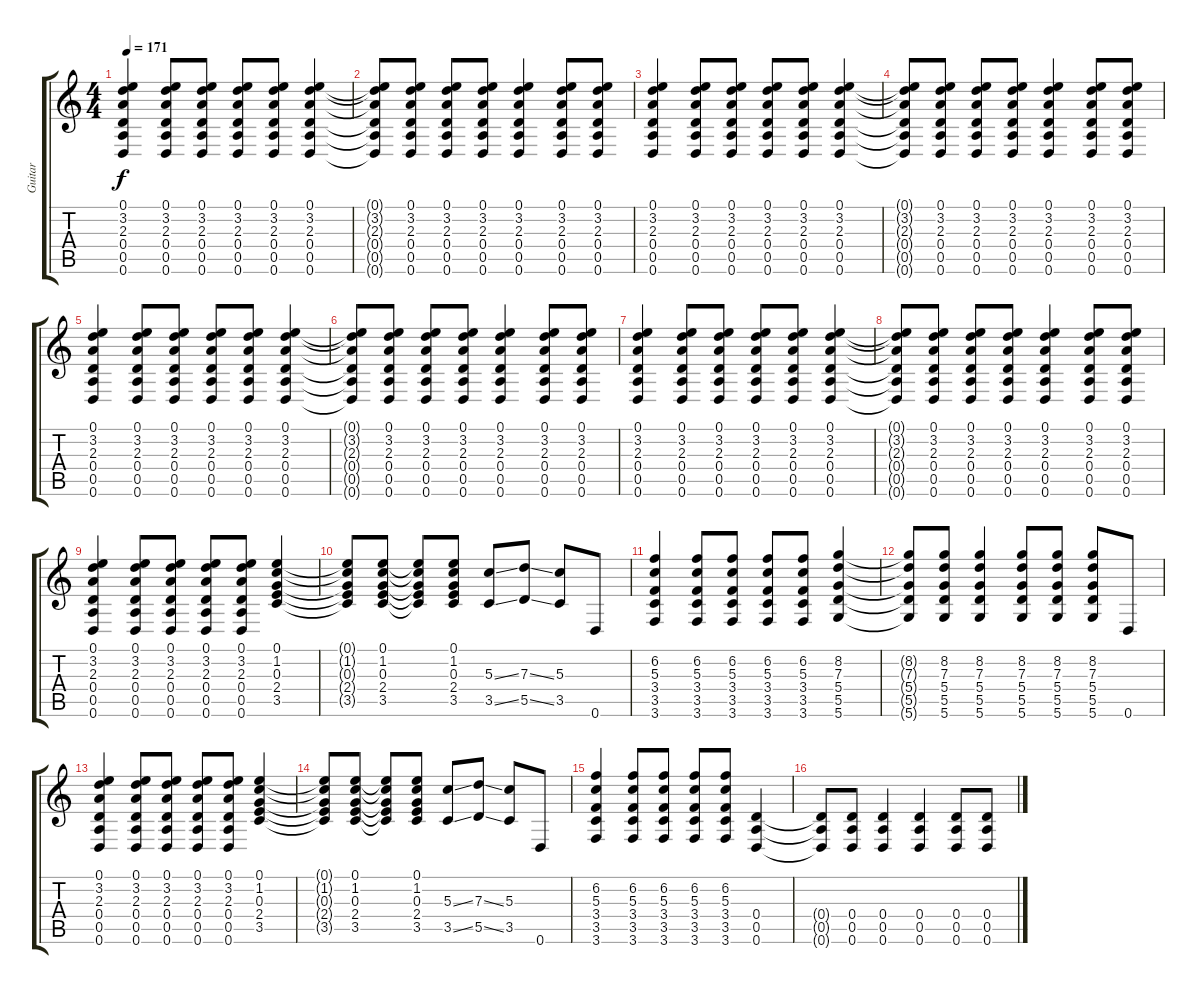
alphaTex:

\track ("Guitar" "Guitar") {instrument acousticguitarnylon}
\staff {score tabs}
\tuning (E4 B3 G3 D3 A2 D2) {hide}
\ts (4 4)
\tempo 171
\clef g2
\ks c
(0.1 3.2 2.3 0.4 0.5 0.6).4{dy f} (0.1 3.2 2.3 0.4 0.5 0.6).8 (0.1 3.2 2.3 0.4 0.5 0.6).8 (0.1 3.2 2.3 0.4 0.5 0.6).8 (0.1 3.2 2.3 0.4 0.5 0.6).8 (0.1 3.2 2.3 0.4 0.5 0.6).4 |
(0.1{t} 3.2{t} 2.3{t} 0.4{t} 0.5{t} 0.6{t}).8 (0.1 3.2 2.3 0.4 0.5 0.6).8 (0.1 3.2 2.3 0.4 0.5 0.6).8 (0.1 3.2 2.3 0.4 0.5 0.6).8 (0.1 3.2 2.3 0.4 0.5 0.6).4 (0.1 3.2 2.3 0.4 0.5 0.6).8 (0.1 3.2 2.3 0.4 0.5 0.6).8 |
(0.1 3.2 2.3 0.4 0.5 0.6).4 (0.1 3.2 2.3 0.4 0.5 0.6).8 (0.1 3.2 2.3 0.4 0.5 0.6).8 (0.1 3.2 2.3 0.4 0.5 0.6).8 (0.1 3.2 2.3 0.4 0.5 0.6).8 (0.1 3.2 2.3 0.4 0.5 0.6).4 |
(0.1{t} 3.2{t} 2.3{t} 0.4{t} 0.5{t} 0.6{t}).8 (0.1 3.2 2.3 0.4 0.5 0.6).8 (0.1 3.2 2.3 0.4 0.5 0.6).8 (0.1 3.2 2.3 0.4 0.5 0.6).8 (0.1 3.2 2.3 0.4 0.5 0.6).4 (0.1 3.2 2.3 0.4 0.5 0.6).8 (0.1 3.2 2.3 0.4 0.5 0.6).8 |
(0.1 3.2 2.3 0.4 0.5 0.6).4 (0.1 3.2 2.3 0.4 0.5 0.6).8 (0.1 3.2 2.3 0.4 0.5 0.6).8 (0.1 3.2 2.3 0.4 0.5 0.6).8 (0.1 3.2 2.3 0.4 0.5 0.6).8 (0.1 3.2 2.3 0.4 0.5 0.6).4 |
(0.1{t} 3.2{t} 2.3{t} 0.4{t} 0.5{t} 0.6{t}).8 (0.1 3.2 2.3 0.4 0.5 0.6).8 (0.1 3.2 2.3 0.4 0.5 0.6).8 (0.1 3.2 2.3 0.4 0.5 0.6).8 (0.1 3.2 2.3 0.4 0.5 0.6).4 (0.1 3.2 2.3 0.4 0.5 0.6).8 (0.1 3.2 2.3 0.4 0.5 0.6).8 |
(0.1 3.2 2.3 0.4 0.5 0.6).4 (0.1 3.2 2.3 0.4 0.5 0.6).8 (0.1 3.2 2.3 0.4 0.5 0.6).8 (0.1 3.2 2.3 0.4 0.5 0.6).8 (0.1 3.2 2.3 0.4 0.5 0.6).8 (0.1 3.2 2.3 0.4 0.5 0.6).4 |
(0.1{t} 3.2{t} 2.3{t} 0.4{t} 0.5{t} 0.6{t}).8 (0.1 3.2 2.3 0.4 0.5 0.6).8 (0.1 3.2 2.3 0.4 0.5 0.6).8 (0.1 3.2 2.3 0.4 0.5 0.6).8 (0.1 3.2 2.3 0.4 0.5 0.6).4 (0.1 3.2 2.3 0.4 0.5 0.6).8 (0.1 3.2 2.3 0.4 0.5 0.6).8 |
(0.1 3.2 2.3 0.4 0.5 0.6).4 (0.1 3.2 2.3 0.4 0.5 0.6).8 (0.1 3.2 2.3 0.4 0.5 0.6).8 (0.1 3.2 2.3 0.4 0.5 0.6).8 (0.1 3.2 2.3 0.4 0.5 0.6).8 (0.1 1.2 0.3 2.4 3.5).4 |
(0.1{t} 1.2{t} 0.3{t} 2.4{t} 3.5{t}).8 (0.1 1.2 0.3 2.4 3.5).8 (0.1{t} 1.2{t} 0.3{t} 2.4{t} 3.5{t}).8 (0.1 1.2 0.3 2.4 3.5).8 (5.3{ss} 3.5{ss}).8 (7.3{ss} 5.5{ss}).8 (5.3 3.5).8 0.6.8 |
(6.2 5.3 3.4 3.5 3.6).4 (6.2 5.3 3.4 3.5 3.6).8 (6.2 5.3 3.4 3.5 3.6).8 (6.2 5.3 3.4 3.5 3.6).8 (6.2 5.3 3.4 3.5 3.6).8 (8.2 7.3 5.4 5.5 5.6).4 |
(8.2{t} 7.3{t} 5.4{t} 5.5{t} 5.6{t}).8 (8.2 7.3 5.4 5.5 5.6).8 (8.2 7.3 5.4 5.5 5.6).4 (8.2 7.3 5.4 5.5 5.6).8 (8.2 7.3 5.4 5.5 5.6).8 (8.2 7.3 5.4 5.5 5.6).8 0.6.8 |
(0.1 3.2 2.3 0.4 0.5 0.6).4 (0.1 3.2 2.3 0.4 0.5 0.6).8 (0.1 3.2 2.3 0.4 0.5 0.6).8 (0.1 3.2 2.3 0.4 0.5 0.6).8 (0.1 3.2 2.3 0.4 0.5 0.6).8 (0.1 1.2 0.3 2.4 3.5).4 |
(0.1{t} 1.2{t} 0.3{t} 2.4{t} 3.5{t}).8 (0.1 1.2 0.3 2.4 3.5).8 (0.1{t} 1.2{t} 0.3{t} 2.4{t} 3.5{t}).8 (0.1 1.2 0.3 2.4 3.5).8 (5.3{ss} 3.5{ss}).8 (7.3{ss} 5.5{ss}).8 (5.3 3.5).8 0.6.8 |
(6.2 5.3 3.4 3.5 3.6).4 (6.2 5.3 3.4 3.5 3.6).8 (6.2 5.3 3.4 3.5 3.6).8 (6.2 5.3 3.4 3.5 3.6).8 (6.2 5.3 3.4 3.5 3.6).8 (0.4 0.5 0.6).4 |
(0.4{t} 0.5{t} 0.6{t}).8 (0.4 0.5 0.6).8 (0.4 0.5 0.6).4 (0.4 0.5 0.6).4 (0.4 0.5 0.6).8 (0.4 0.5 0.6).8
